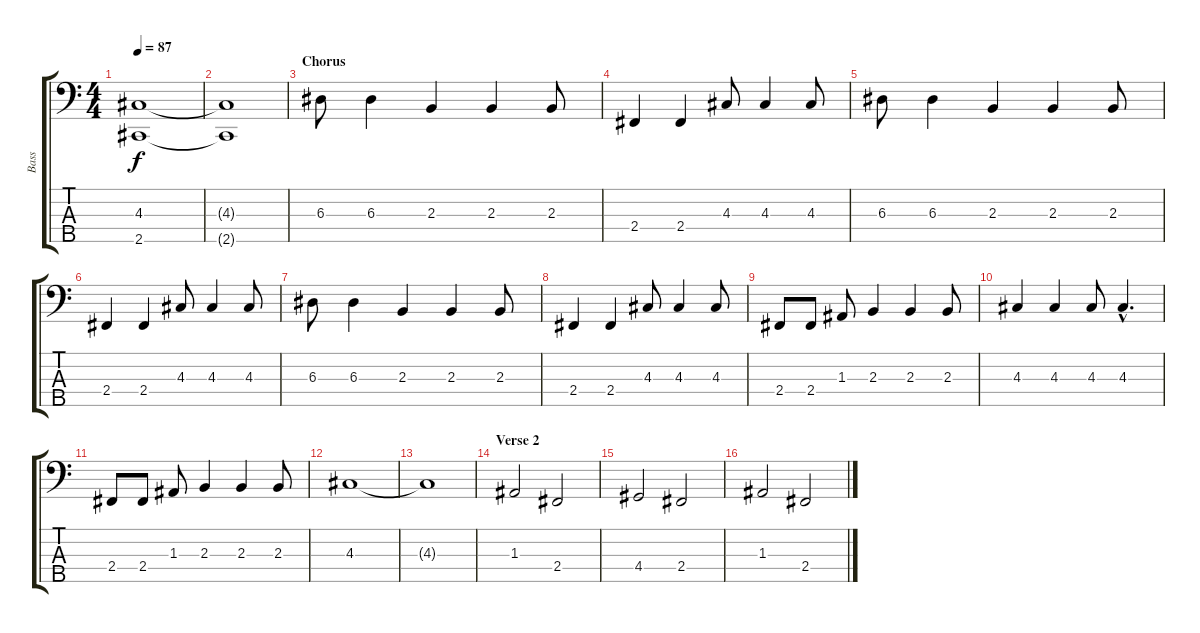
\track ("Bass" "Bass") {instrument electricbassfinger}
\staff {score tabs}
\tuning (G2 D2 A1 E1 B0) {hide}
\ts (4 4)
\tempo 87
\clef f4
\ks c
(4.3 2.5).1{dy f} |
(4.3{t} 2.5{t}).1 |
\section ("" "Chorus")
6.3.8 6.3.4 2.3.4 2.3.4 2.3.8 |
2.4.4 2.4.4 4.3.8 4.3.4 4.3.8 |
6.3.8 6.3.4 2.3.4 2.3.4 2.3.8 |
2.4.4 2.4.4 4.3.8 4.3.4 4.3.8 |
6.3.8 6.3.4 2.3.4 2.3.4 2.3.8 |
2.4.4 2.4.4 4.3.8 4.3.4 4.3.8 |
2.4.8 2.4.8 1.3.8 2.3.4 2.3.4 2.3.8 |
4.3.4 4.3.4 4.3.8 4.3{hac}.4{d} |
2.4.8 2.4.8 1.3.8 2.3.4 2.3.4 2.3.8 |
4.3.1 |
4.3{t}.1{volume 0} |
\section ("" "Verse 2")
1.3.2{volume 16} 2.4.2 |
4.4.2 2.4.2 |
1.3.2 2.4.2
